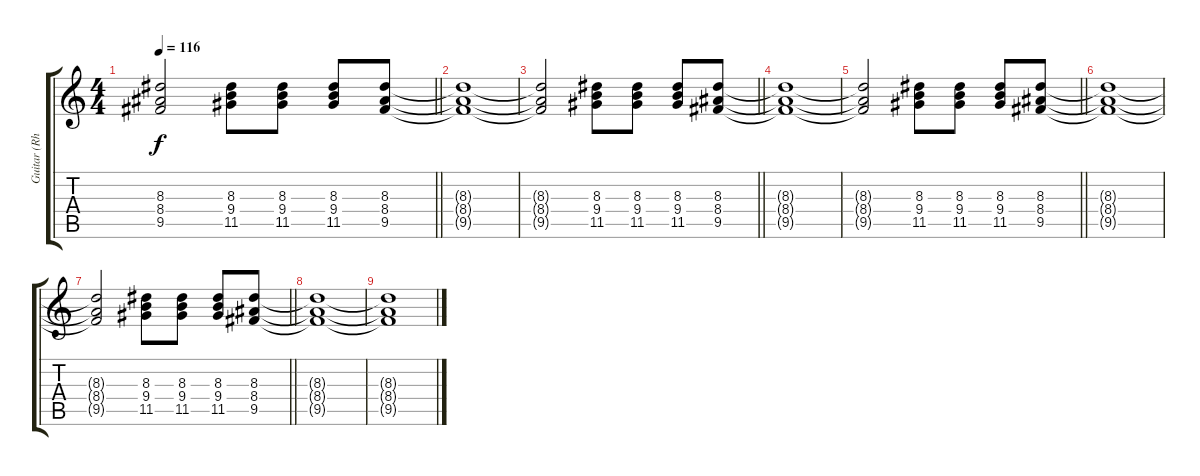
\track ("Guitar (Rhythm)" "Guitar (Rh") {instrument distortionguitar}
\staff {score tabs}
\tuning (E4 B3 G3 D3 A2 E2) {hide}
\ts (4 4)
\tempo 116
\clef g2
\barLineRight lightlight
\ks c
(8.3{t} 8.4{t} 9.5{t}).2{dy f} (8.3 9.4 11.5).8 (8.3 9.4 11.5).8 (8.3 9.4 11.5).8 (8.3 8.4 9.5).8 |
(8.3{t} 8.4{t} 9.5{t}).1 |
\barLineRight lightlight
(8.3{t} 8.4{t} 9.5{t}).2 (8.3 9.4 11.5).8 (8.3 9.4 11.5).8 (8.3 9.4 11.5).8 (8.3 8.4 9.5).8 |
(8.3{t} 8.4{t} 9.5{t}).1 |
\barLineRight lightlight
(8.3{t} 8.4{t} 9.5{t}).2 (8.3 9.4 11.5).8 (8.3 9.4 11.5).8 (8.3 9.4 11.5).8 (8.3 8.4 9.5).8 |
(8.3{t} 8.4{t} 9.5{t}).1 |
\barLineRight lightlight
(8.3{t} 8.4{t} 9.5{t}).2 (8.3 9.4 11.5).8 (8.3 9.4 11.5).8 (8.3 9.4 11.5).8 (8.3 8.4 9.5).8 |
(8.3{t} 8.4{t} 9.5{t}).1 |
(8.3{t} 8.4{t} 9.5{t}).1
